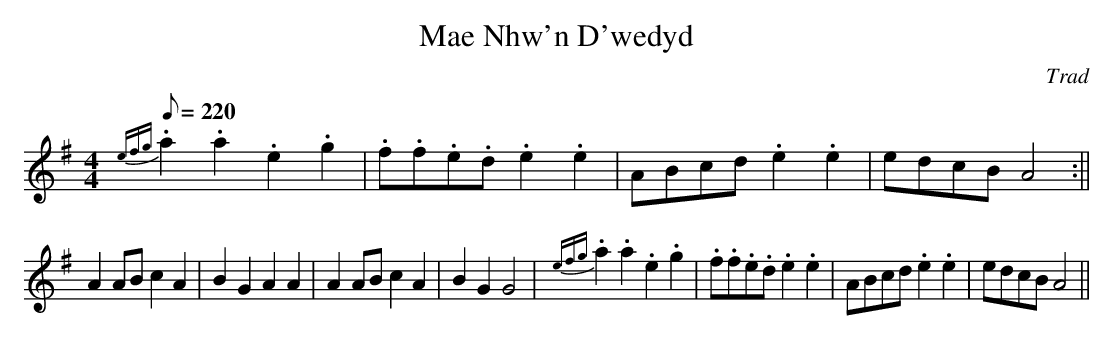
X:1
T:Mae Nhw'n D'wedyd
M:4/4
L:1/8
Q:220
C:Trad
K:G
{efg}.a2.a2.e2.g2|.f.f.e.d.e2.e2|ABcd.e2.e2|edcBA4:||
A2ABc2A2|B2G2A2A2|A2ABc2A2|B2G2G4|\
{efg}.a2.a2.e2.g2|.f.f.e.d.e2.e2|ABcd.e2.e2|edcBA4||
